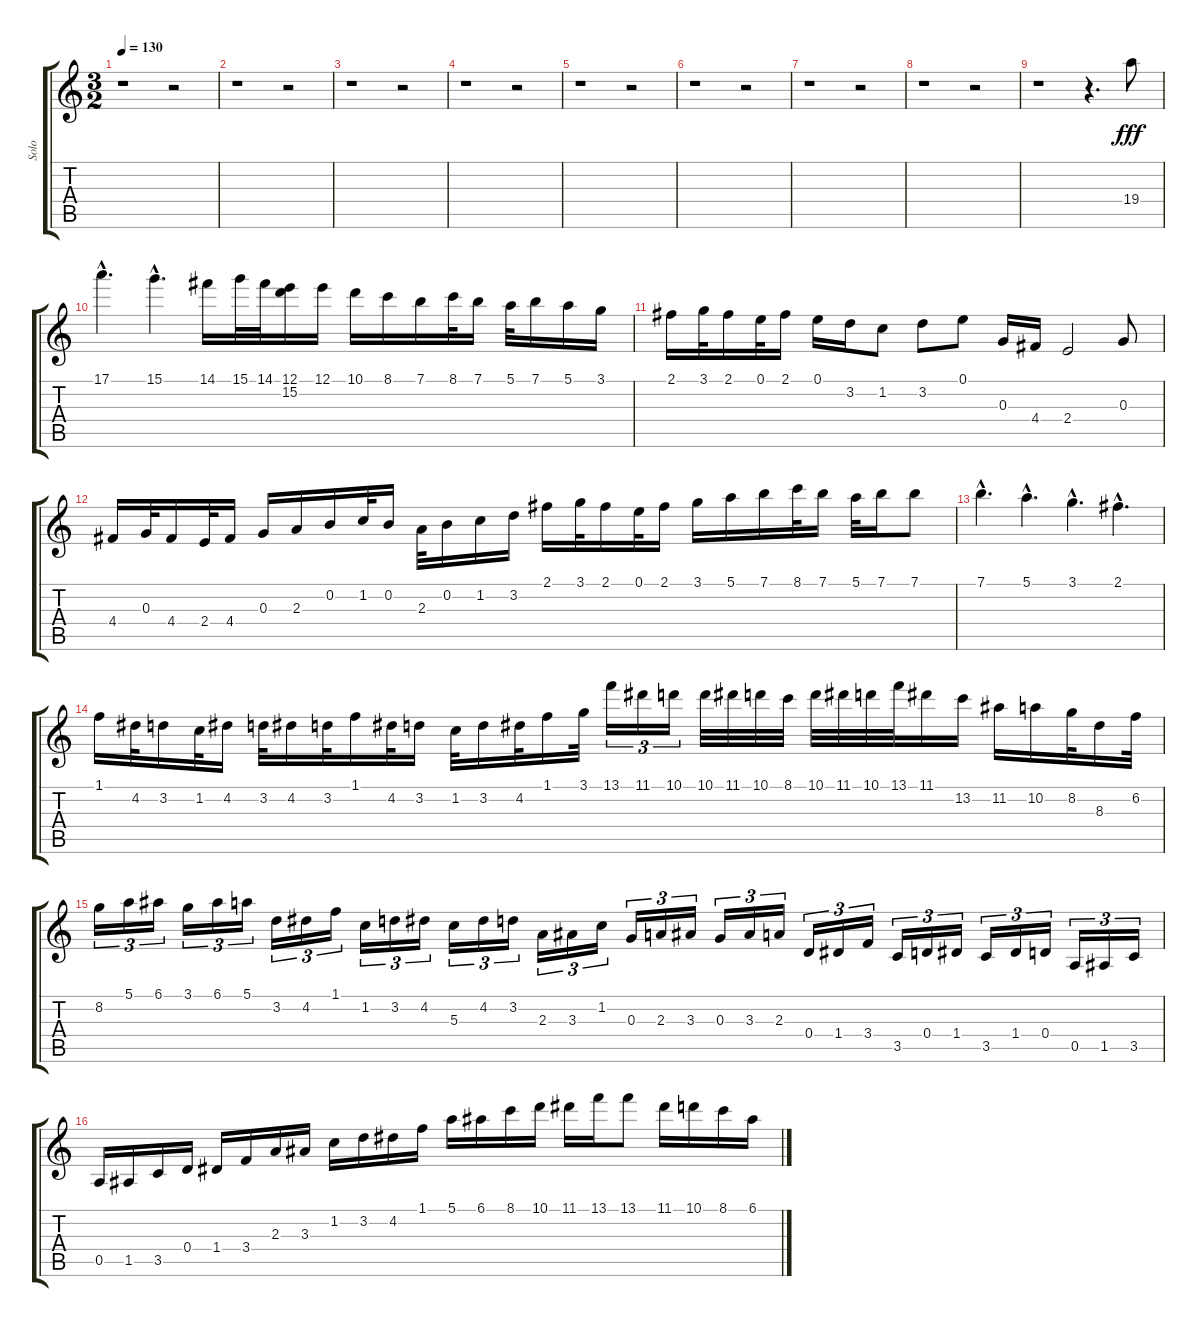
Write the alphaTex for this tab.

\track ("Solo" "Solo") {instrument distortionguitar}
\staff {score tabs}
\tuning (E4 B3 G3 D3 A2 E2) {hide}
\ts (3 2)
\tempo 130
\clef g2
\ks c
r.1{dy fff} r.2 |
r.1 r.2 |
r.1 r.2 |
r.1 r.2 |
r.1 r.2 |
r.1 r.2 |
r.1 r.2 |
r.1 r.2 |
r.1 r.4{d} 19.4.8 |
17.1{hac}.4{d} 15.1{hac}.4{d} 14.1.16 15.1.32 14.1.32 (12.1 15.2).16 12.1.16 10.1.16 8.1.16 7.1.16 8.1.32 7.1.16 5.1.32 7.1.16 5.1.16 3.1.16 |
2.1.16 3.1.32 2.1.16 0.1.32 2.1.16 0.1.16 3.2.16 1.2.8 3.2.8 0.1.8 0.3.16 4.4.16 2.4.2 0.3.8 |
4.4.16 0.3.32 4.4.16 2.4.32 4.4.16 0.3.16 2.3.16 0.2.16 1.2.32 0.2.16 2.3.32 0.2.16 1.2.16 3.2.16 2.1.16 3.1.32 2.1.16 0.1.32 2.1.16 3.1.16 5.1.16 7.1.16 8.1.32 7.1.16 5.1.32 7.1.16 7.1.8 |
7.1{hac}.4{d} 5.1{hac}.4{d} 3.1{hac}.4{d} 2.1{hac}.4{d} |
1.1.16 4.2.32 3.2.16 1.2.32 4.2.16 3.2.32 4.2.16 3.2.32 1.1.16 4.2.32 3.2.16 1.2.32 3.2.16 4.2.32 1.1.16 3.1.32 13.1.16{tu (3 2)} 11.1.16{tu (3 2)} 10.1.16{tu (3 2)} 10.1.32 11.1.32 10.1.32 8.1.32 10.1.32 11.1.32 10.1.32 13.1.32 11.1.16 13.2.16 11.2.16 10.2.16 8.2.32 8.3.16 6.2.32 |
8.2.16{tu (3 2)} 5.1.16{tu (3 2)} 6.1.16{tu (3 2)} 3.1.16{tu (3 2)} 6.1.16{tu (3 2)} 5.1.16{tu (3 2)} 3.2.16{tu (3 2)} 4.2.16{tu (3 2)} 1.1.16{tu (3 2)} 1.2.16{tu (3 2)} 3.2.16{tu (3 2)} 4.2.16{tu (3 2)} 5.3.16{tu (3 2)} 4.2.16{tu (3 2)} 3.2.16{tu (3 2)} 2.3.16{tu (3 2)} 3.3.16{tu (3 2)} 1.2.16{tu (3 2)} 0.3.16{tu (3 2)} 2.3.16{tu (3 2)} 3.3.16{tu (3 2)} 0.3.16{tu (3 2)} 3.3.16{tu (3 2)} 2.3.16{tu (3 2)} 0.4.16{tu (3 2)} 1.4.16{tu (3 2)} 3.4.16{tu (3 2)} 3.5.16{tu (3 2)} 0.4.16{tu (3 2)} 1.4.16{tu (3 2)} 3.5.16{tu (3 2)} 1.4.16{tu (3 2)} 0.4.16{tu (3 2)} 0.5.16{tu (3 2)} 1.5.16{tu (3 2)} 3.5.16{tu (3 2)} |
0.5.16 1.5.16 3.5.16 0.4.16 1.4.16 3.4.16 2.3.16 3.3.16 1.2.16 3.2.16 4.2.16 1.1.16 5.1.16 6.1.16 8.1.16 10.1.16 11.1.16 13.1.16 13.1.8 11.1.16 10.1.16 8.1.16 6.1.16
